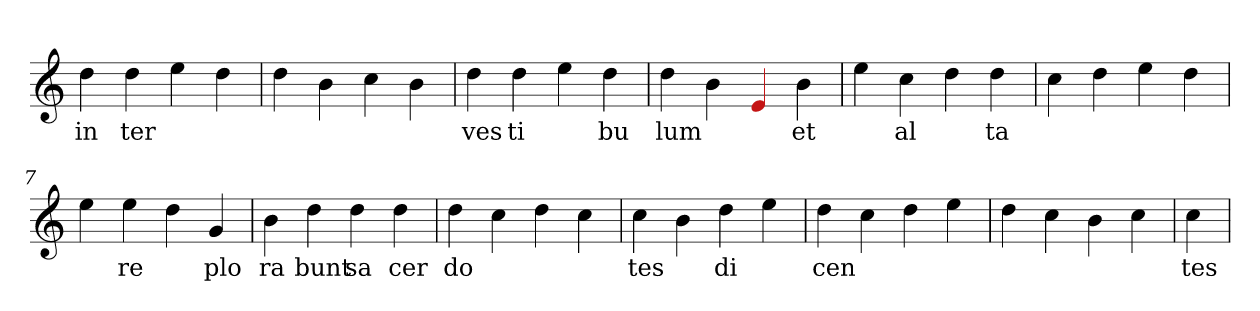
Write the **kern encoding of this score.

**kern	**text
*part1	*part1
*staff1	*staff1
*clefG2	*
=1	=1
4dd	in
4dd	ter
4ee	.
4dd	.
=2	=2
4dd	.
4b	.
4cc	.
4b	.
=3	=3
4dd	ves
4dd	ti
4ee	.
4dd	bu
=4	=4
4dd	lum
4b	.
4Re	.
4b	et
=5	=5
4ee	.
4cc	al
4dd	.
4dd	ta
=6	=6
4cc	.
4dd	.
4ee	.
4dd	.
=7	=7
4ee	.
4ee	re
4dd	.
4g	plo
=8	=8
4b	ra
4dd	bunt
4dd	sa
4dd	cer
=9	=9
4dd	do
4cc	.
4dd	.
4cc	.
=10	=10
4cc	tes
4b	.
4dd	di
4ee	.
=11	=11
4dd	cen
4cc	.
4dd	.
4ee	.
=12	=12
4dd	.
4cc	.
4b	.
4cc	.
=13	=13
4cc	tes
=	=
*-	*-
